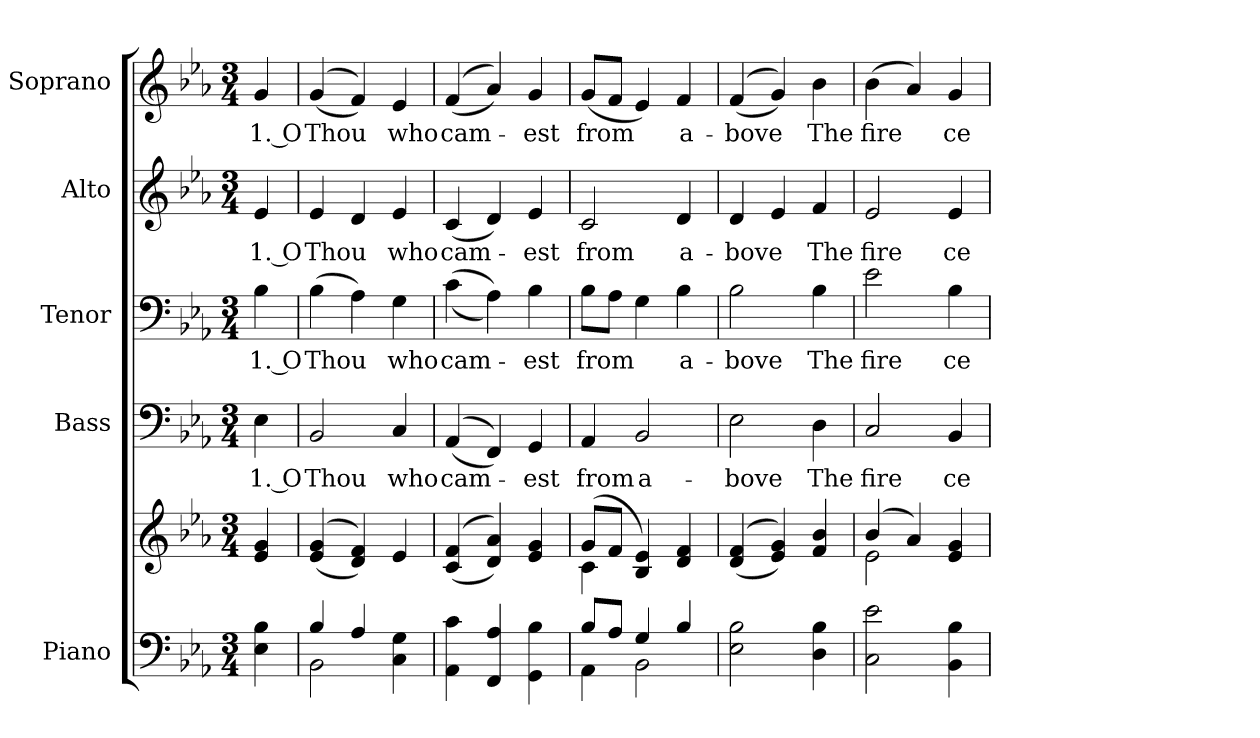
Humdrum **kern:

**kern	**kern	**kern	**text	**kern	**text	**kern	**text	**kern	**text
*part5	*part5	*part4	*part4	*part3	*part3	*part2	*part2	*part1	*part1
*staff6	*staff5	*staff4	*staff4	*staff3	*staff3	*staff2	*staff2	*staff1	*staff1
*I"Piano	*	*I"Bass	*	*I"Tenor	*	*I"Alto	*	*I"Soprano	*
*I'Pno.	*	*I'B.	*	*I'T.	*	*I'A.	*	*I'S.	*
!!LO:PB:g=z
*clefF4	*clefG2	*clefF4	*	*clefF4	*	*clefG2	*	*clefG2	*
*k[b-e-a-]	*k[b-e-a-]	*k[b-e-a-]	*	*k[b-e-a-]	*	*k[b-e-a-]	*	*k[b-e-a-]	*
*E-:	*E-:	*E-:	*	*E-:	*	*E-:	*	*E-:	*
*M3/4	*M3/4	*M3/4	*	*M3/4	*	*M3/4	*	*M3/4	*
*MM140	*MM140	*MM140	*	*MM140	*	*MM140	*	*MM140	*
=1	=1	=1	=1	=1	=1	=1	=1	=1	=1
!	!	!	!LO:LY:b:color=#000000	!	!	!	!	!	!
!	!	!	!	!	!LO:LY:b:color=#000000	!	!	!	!
!	!	!	!	!	!	!	!LO:LY:b:color=#000000	!	!
!	!	!	!	!	!	!	!	!	!LO:LY:b:color=#000000
4E-i\ 4B-i	4e-i/ 4gi	4E-i\	1. O	4B-i\	1. O	4e-i/	1. O	4gi/	1. O
=2	=2	=2	=2	=2	=2	=2	=2	=2	=2
*^	*	*	*	*	*	*	*	*	*
!	!	!	!	!LO:LY:b:color=#000000	!	!	!	!	!	!
!	!	!	!	!	!	!LO:LY:b:color=#000000	!	!	!	!
!	!	!	!	!	!	!	!	!LO:LY:b:color=#000000	!	!
!	!	!	!	!	!	!	!	!	!	!LO:LY:b:color=#000000
4B-i/	2BB-i\	((4e-i/ 4gi	2BB-i/	Thou	(4B-i\	Thou	4e-i/	Thou	((4gi/	Thou
4A-i/	.	4di/ 4fi))	.	.	4A-i\)	.	4di/	.	4fi/))	.
!	!	!	!	!LO:LY:b:color=#000000	!	!	!	!	!	!
!	!	!	!	!	!	!LO:LY:b:color=#000000	!	!	!	!
!	!	!	!	!	!	!	!	!LO:LY:b:color=#000000	!	!
!	!	!	!	!	!	!	!	!	!	!LO:LY:b:color=#000000
4Ci\ 4Gi	4ryy	4e-i/	4Ci/	who	4Gi\	who	4e-i/	who	4e-i/	who
*v	*v	*	*	*	*	*	*	*	*	*
=3	=3	=3	=3	=3	=3	=3	=3	=3	=3
*^	*	*	*	*	*	*	*	*	*
!	!	!	!	!LO:LY:b:color=#000000	!	!	!	!	!	!
*v	*v	*	*	*	*	*	*	*	*	*
*^	*	*	*	*	*	*	*	*	*
!	!	!	!	!	!	!LO:LY:b:color=#000000	!	!	!	!
*v	*v	*	*	*	*	*	*	*	*	*
*^	*	*	*	*	*	*	*	*	*
!	!	!	!	!	!	!	!	!LO:LY:b:color=#000000	!	!
*v	*v	*	*	*	*	*	*	*	*	*
*^	*	*	*	*	*	*	*	*	*
!	!	!	!	!	!	!	!	!	!	!LO:LY:b:color=#000000
*v	*v	*	*	*	*	*	*	*	*	*
4AA-i\ 4ci	((4ci/ 4fi	((4AA-i/	cam-	((4ci\	cam-	(4ci/	cam-	((4fi/	cam-
4FFi/ 4A-i	4di/ 4a-i))	4FFi/))	.	4A-i\))	.	4di/)	.	4a-i/))	.
!	!	!	!LO:LY:b:color=#000000	!	!	!	!	!	!
!	!	!	!	!	!LO:LY:b:color=#000000	!	!	!	!
!	!	!	!	!	!	!	!LO:LY:b:color=#000000	!	!
!	!	!	!	!	!	!	!	!	!LO:LY:b:color=#000000
4GGi\ 4B-i	4e-i/ 4gi	4GGi/	-est	4B-i\	-est	4e-i/	-est	4gi/	-est
=4	=4	=4	=4	=4	=4	=4	=4	=4	=4
*^	*^	*	*	*	*	*	*	*	*
!	!	!	!	!	!LO:LY:b:color=#000000	!	!	!	!	!	!
!	!	!	!	!	!	!	!LO:LY:b:color=#000000	!	!	!	!
!	!	!	!	!	!	!	!	!	!LO:LY:b:color=#000000	!	!
!	!	!	!	!	!	!	!	!	!	!	!LO:LY:b:color=#000000
8B-i/L	4AA-i\	(8gi/L	4ci\	4AA-i/	from	8B-i\L	from	2ci/	from	(8gi/L	from
8A-i/J	.	8fi/J	.	.	.	8A-i\J	.	.	.	8fi/J	.
!	!	!	!	!	!LO:LY:b:color=#000000	!	!	!	!	!	!
4Gi/	2BB-i\	4B-i/ 4e-i)	4ryy	2BB-i/	a-	4Gi\	.	.	.	4e-i/)	.
!	!	!	!	!	!	!	!LO:LY:b:color=#000000	!	!	!	!
!	!	!	!	!	!	!	!	!	!LO:LY:b:color=#000000	!	!
!	!	!	!	!	!	!	!	!	!	!	!LO:LY:b:color=#000000
4B-i/	.	4di/ 4fi	4ryy	.	.	4B-i\	a-	4di/	a-	4fi/	a-
*v	*v	*	*	*	*	*	*	*	*	*	*
*	*v	*v	*	*	*	*	*	*	*	*
!!LO:PB:g=z
=5	=5	=5	=5	=5	=5	=5	=5	=5	=5
*	*^	*	*	*	*	*	*	*	*
!	!	!	!	!LO:LY:b:color=#000000	!	!	!	!	!	!
*	*v	*v	*	*	*	*	*	*	*	*
*	*^	*	*	*	*	*	*	*	*
!	!	!	!	!	!	!LO:LY:b:color=#000000	!	!	!	!
*	*v	*v	*	*	*	*	*	*	*	*
*	*^	*	*	*	*	*	*	*	*
!	!	!	!	!	!	!	!	!LO:LY:b:color=#000000	!	!
*	*v	*v	*	*	*	*	*	*	*	*
*	*^	*	*	*	*	*	*	*	*
!	!	!	!	!	!	!	!	!	!	!LO:LY:b:color=#000000
*	*v	*v	*	*	*	*	*	*	*	*
2E-i\ 2B-i	((4di/ 4fi	2E-i\	-bove	2B-i\	-bove	4di/	-bove	((4fi/	-bove
.	4e-i/ 4gi))	.	.	.	.	4e-i/	.	4gi/))	.
!	!	!	!LO:LY:b:color=#000000	!	!	!	!	!	!
!	!	!	!	!	!LO:LY:b:color=#000000	!	!	!	!
!	!	!	!	!	!	!	!LO:LY:b:color=#000000	!	!
!	!	!	!	!	!	!	!	!	!LO:LY:b:color=#000000
4Di\ 4B-i	4fi/ 4b-i	4Di\	The	4B-i\	The	4fi/	The	4b-i\	The
=6	=6	=6	=6	=6	=6	=6	=6	=6	=6
*	*^	*	*	*	*	*	*	*	*
!	!	!	!	!LO:LY:b:color=#000000	!	!	!	!	!	!
!	!	!	!	!	!	!LO:LY:b:color=#000000	!	!	!	!
!	!	!	!	!	!	!	!	!LO:LY:b:color=#000000	!	!
!	!	!	!	!	!	!	!	!	!	!LO:LY:b:color=#000000
2Ci\ 2e-i	(4b-i/	2e-i\	2Ci/	fire	2e-i\	fire	2e-i/	fire	(4b-i\	fire
.	4a-i/)	.	.	.	.	.	.	.	4a-i/)	.
!	!	!	!	!LO:LY:b:color=#000000	!	!	!	!	!	!
!	!	!	!	!	!	!LO:LY:b:color=#000000	!	!	!	!
!	!	!	!	!	!	!	!	!LO:LY:b:color=#000000	!	!
!	!	!	!	!	!	!	!	!	!	!LO:LY:b:color=#000000
4BB-i\ 4B-i	4e-i/ 4gi	4ryy	4BB-i/	ce-	4B-i\	ce-	4e-i/	ce-	4gi/	ce-
*	*v	*v	*	*	*	*	*	*	*	*
=	=	=	=	=	=	=	=	=	=
*-	*-	*-	*-	*-	*-	*-	*-	*-	*-
